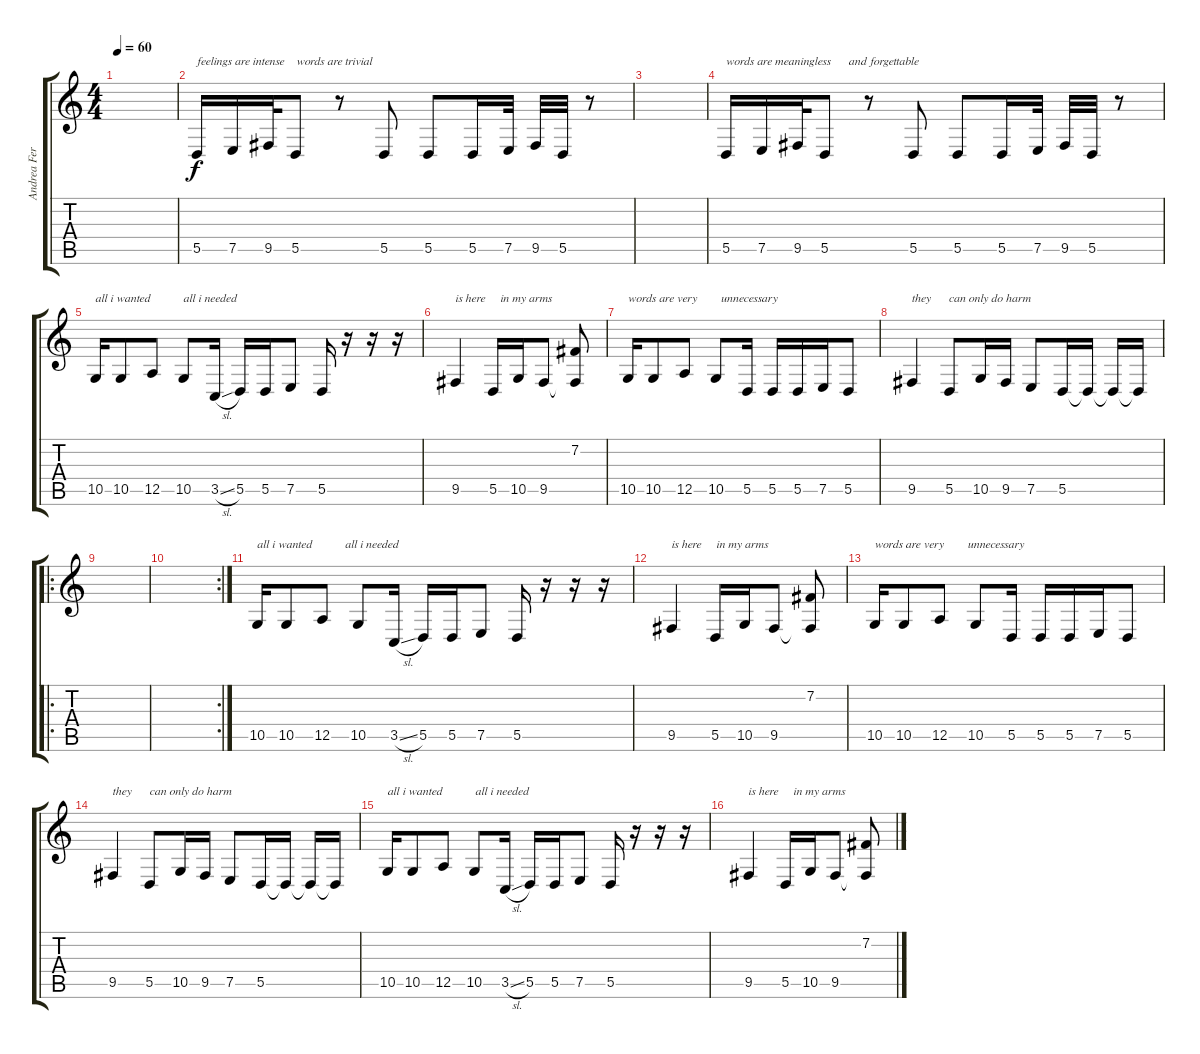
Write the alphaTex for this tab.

\track ("Andrea Ferro" "Andrea Fer") {instrument lead6voice}
\staff {score tabs}
\tuning (E4 B3 G3 D3 A2 D2) {hide}
\ts (4 4)
\tempo 60
\clef g2
\ks c
|
5.5.16{txt "feelings are intense    words are trivial"} 7.5.16 9.5.32 5.5.8 r.8 5.5.8 5.5.8 5.5.16 7.5.32 9.5.32 5.5.32 r.8 |
|
5.5.16{txt "words are meaningless      and forgettable"} 7.5.16 9.5.32 5.5.8 r.8 5.5.8 5.5.8 5.5.16 7.5.32 9.5.32 5.5.32 r.8 |
10.5.16{txt "all i wanted           all i needed"} 10.5.8 12.5.8 10.5.8 3.5{sl}.16 5.5.16 5.5.16 7.5.8 5.5.16 r.16 r.16 r.16 |
9.5.4{txt "is here     in my arms"} 5.5.16 10.5.16 9.5.8 (7.2 9.5{t}).8 |
10.5.16{txt "words are very        unnecessary"} 10.5.8 12.5.8 10.5.8 5.5.16 5.5.16 5.5.16 7.5.16 5.5.8 |
9.5.4{txt "they      can only do harm"} 5.5.8 10.5.16 9.5.16 7.5.8 5.5.16 5.5{t}.16 5.5{t}.16 5.5{t}.16 |
\ro
|
\rc 2
|
10.5.16{txt "all i wanted           all i needed"} 10.5.8 12.5.8 10.5.8 3.5{sl}.16 5.5.16 5.5.16 7.5.8 5.5.16 r.16 r.16 r.16 |
9.5.4{txt "is here     in my arms"} 5.5.16 10.5.16 9.5.8 (7.2 9.5{t}).8 |
10.5.16{txt "words are very        unnecessary"} 10.5.8 12.5.8 10.5.8 5.5.16 5.5.16 5.5.16 7.5.16 5.5.8 |
9.5.4{txt "they      can only do harm"} 5.5.8 10.5.16 9.5.16 7.5.8 5.5.16 5.5{t}.16 5.5{t}.16 5.5{t}.16 |
10.5.16{txt "all i wanted           all i needed"} 10.5.8 12.5.8 10.5.8 3.5{sl}.16 5.5.16 5.5.16 7.5.8 5.5.16 r.16 r.16 r.16 |
9.5.4{txt "is here     in my arms"} 5.5.16 10.5.16 9.5.8 (7.2 9.5{t}).8
